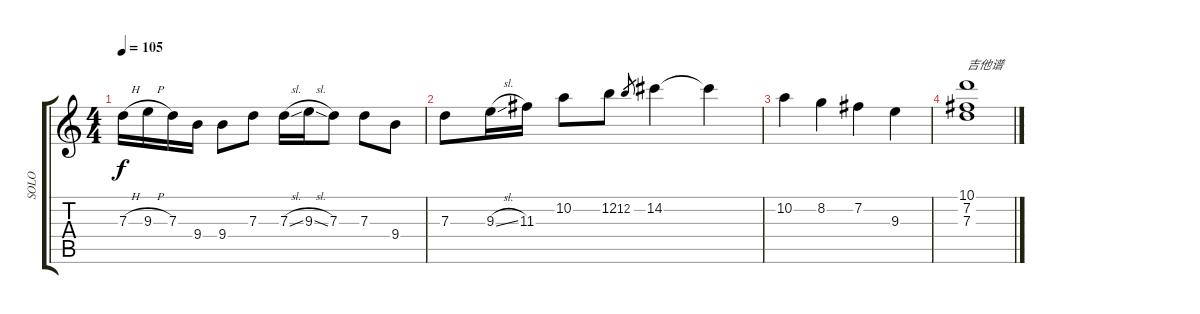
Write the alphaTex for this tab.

\track ("SOLO" "SOLO") {instrument acousticguitarsteel}
\staff {score tabs}
\tuning (E4 B3 G3 D3 A2 E2) {hide}
\ts (4 4)
\tempo 105
\clef g2
\ks c
7.3{h}.16{dy f} 9.3{h}.16 7.3.16 9.4.16 9.4.8 7.3.8 7.3{sl}.16 9.3{sl}.16 7.3.8 7.3.8 9.4.8 |
7.3.8 9.3{sl}.16 11.3.16 10.2.8 12.2.8 12.2.8{gr} 14.2.4 14.2{t}.4 |
10.2.4 8.2.4 7.2.4 9.3.4 |
(10.1 7.2 7.3).1{txt "吉他谱"}
